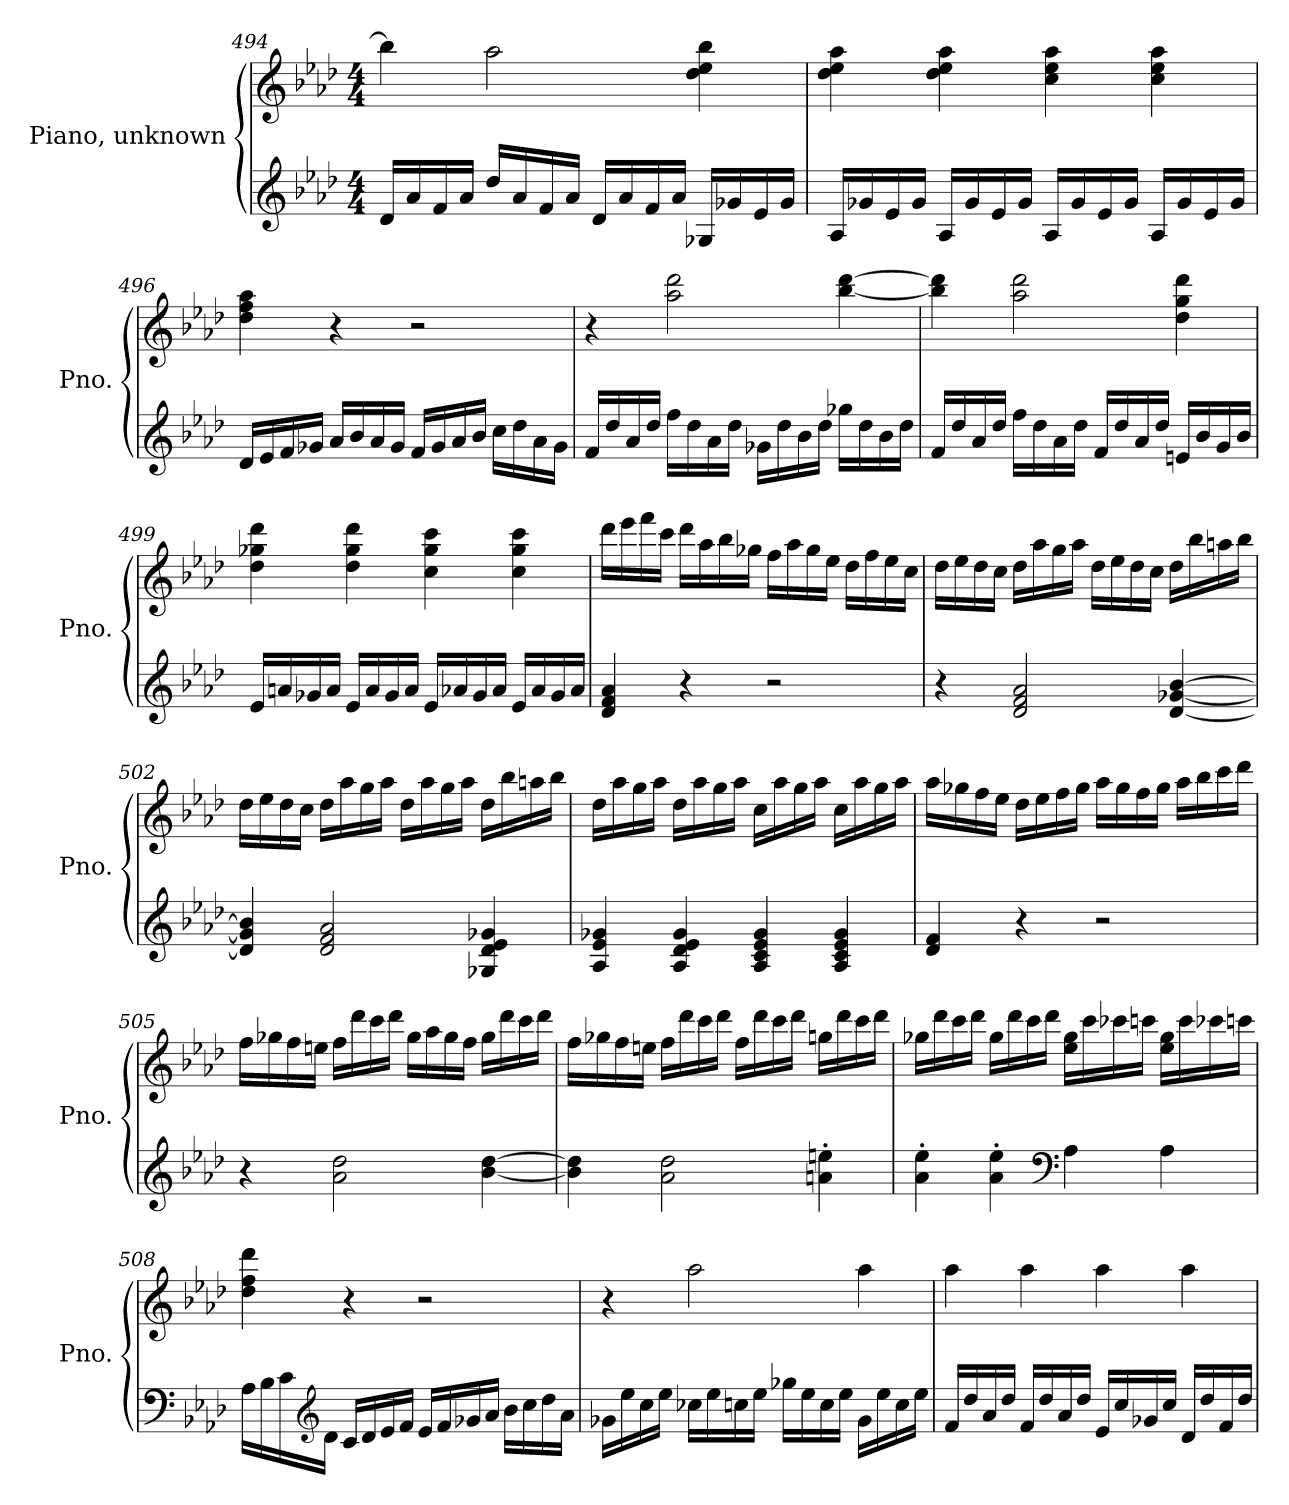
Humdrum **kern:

**kern	**kern
*part1	*part1
*staff2	*staff1
*I"Piano, unknown	*
*I'Pno.	*
*clefG2	*clefG2
*k[b-e-a-d-]	*k[b-e-a-d-]
*M4/4	*M4/4
=494	=494
16d-/LL	4bb-\]
16a-/	.
16f/	.
16a-/JJ	.
16dd-/LL	2aa-\
16a-/	.
16f/	.
16a-/JJ	.
16d-/LL	.
16a-/	.
16f/	.
16a-/JJ	.
16G-X/LL	4dd-\ 4ee-\ 4bb-\
16g-X/	.
16e-/	.
16g-/JJ	.
!!LO:LB:g=z
=495	=495
16A-/LL	4dd-\ 4ee-\ 4aa-\
16g-X/	.
16e-/	.
16g-/JJ	.
16A-/LL	4dd-\ 4ee-\ 4aa-\
16g-/	.
16e-/	.
16g-/JJ	.
16A-/LL	4cc\ 4ee-\ 4aa-\
16g-/	.
16e-/	.
16g-/JJ	.
16A-/LL	4cc\ 4ee-\ 4aa-\
16g-/	.
16e-/	.
16g-/JJ	.
=496	=496
16d-/LL	4dd-\ 4ff\ 4aa-\
16e-/	.
16f/	.
16g-X/JJ	.
16a-/LL	4r
16b-/	.
16a-/	.
16g-/JJ	.
16f/LL	2r
16g-/	.
16a-/	.
16b-/JJ	.
16cc\LL	.
16dd-\	.
16a-\	.
16g-\JJ	.
!!LO:LB:g=z
=497	=497
16f/LL	4r
16dd-/	.
16a-/	.
16dd-/JJ	.
16ff\LL	2aa-\ 2ddd-\
16dd-\	.
16a-\	.
16dd-\JJ	.
16g-X\LL	.
16dd-\	.
16b-\	.
16dd-\JJ	.
16gg-X\LL	[4bb-\ [4ddd-\
16dd-\	.
16b-\	.
16dd-\JJ	.
=498	=498
16f/LL	4bb-\] 4ddd-\]
16dd-/	.
16a-/	.
16dd-/JJ	.
16ff\LL	2aa-\ 2ddd-\
16dd-\	.
16a-\	.
16dd-\JJ	.
16f/LL	.
16dd-/	.
16a-/	.
16dd-/JJ	.
16en/LL	4dd-\ 4gg\ 4ddd-\
16b-/	.
16g/	.
16b-/JJ	.
!!LO:LB:g=z
=499	=499
16e-/LL	4dd-\ 4gg-X\ 4ddd-\
16an/	.
16g-X/	.
16a/JJ	.
16e-/LL	4dd-\ 4gg-\ 4ddd-\
16a/	.
16g-/	.
16a/JJ	.
16e-/LL	4cc\ 4gg-\ 4ccc\
16a-X/	.
16g-/	.
16a-/JJ	.
16e-/LL	4cc\ 4gg-\ 4ccc\
16a-/	.
16g-/	.
16a-/JJ	.
=500	=500
4d-/ 4f/ 4a-/	16ddd-\LL
.	16eee-\
.	16fff\
.	16ccc\JJ
4r	16ddd-\LL
.	16aa-\
.	16bb-\
.	16gg-X\JJ
2r	16ff\LL
.	16aa-\
.	16gg-\
.	16ee-\JJ
.	16dd-\LL
.	16ff\
.	16ee-\
.	16cc\JJ
!!LO:PB:g=z
=501	=501
4r	16dd-\LL
.	16ee-\
.	16dd-\
.	16cc\JJ
2d-/ 2f/ 2a-/	16dd-\LL
.	16aa-\
.	16gg\
.	16aa-\JJ
.	16dd-\LL
.	16ee-\
.	16dd-\
.	16cc\JJ
[4d-/ [4g-X/ [4b-/	16dd-\LL
.	16bb-\
.	16aan\
.	16bb-\JJ
=502	=502
4d-/] 4g-/] 4b-/]	16dd-\LL
.	16ee-\
.	16dd-\
.	16cc\JJ
2d-/ 2f/ 2a-/	16dd-\LL
.	16aa-\
.	16gg\
.	16aa-\JJ
.	16dd-\LL
.	16aa-\
.	16gg\
.	16aa-\JJ
4G-X/ 4d-/ 4e-/ 4g-X/	16dd-\LL
.	16bb-\
.	16aan\
.	16bb-\JJ
!!LO:LB:g=z
=503	=503
4A-/ 4e-/ 4g-X/	16dd-\LL
.	16aa-\
.	16gg\
.	16aa-\JJ
4A-/ 4d-/ 4e-/ 4g-/	16dd-\LL
.	16aa-\
.	16gg\
.	16aa-\JJ
4A-/ 4c/ 4e-/ 4g-/	16cc\LL
.	16aa-\
.	16gg\
.	16aa-\JJ
4A-/ 4c/ 4e-/ 4g-/	16cc\LL
.	16aa-\
.	16gg\
.	16aa-\JJ
=504	=504
4d-/ 4f/	16aa-\LL
.	16gg-X\
.	16ff\
.	16ee-\JJ
4r	16dd-\LL
.	16ee-\
.	16ff\
.	16gg-\JJ
2r	16aa-\LL
.	16gg-\
.	16ff\
.	16gg-\JJ
.	16aa-\LL
.	16bb-\
.	16ccc\
.	16ddd-\JJ
!!LO:LB:g=z
=505	=505
4r	16ff\LL
.	16gg-X\
.	16ff\
.	16een\JJ
2a-\ 2dd-\	16ff\LL
.	16ddd-\
.	16ccc\
.	16ddd-\JJ
.	16gg-\LL
.	16aa-\
.	16gg-\
.	16ff\JJ
[4b-\ [4dd-\	16gg-\LL
.	16ddd-\
.	16ccc\
.	16ddd-\JJ
=506	=506
4b-\] 4dd-\]	16ff\LL
.	16gg-X\
.	16ff\
.	16een\JJ
2a-\ 2dd-\	16ff\LL
.	16ddd-\
.	16ccc\
.	16ddd-\JJ
.	16ff\LL
.	16ddd-\
.	16ccc\
.	16ddd-\JJ
4an\' 4een\'	16ggn\LL
.	16ddd-\
.	16ccc\
.	16ddd-\JJ
!!LO:LB:g=z
=507	=507
4a-\' 4ee-\'	16gg-X\LL
.	16ddd-\
.	16ccc\
.	16ddd-\JJ
4a-\' 4ee-\'	16gg-\LL
.	16ddd-\
.	16ccc\
.	16ddd-\JJ
*clefF4	*
4A-\	16ee-\ 16gg-\LL
.	16ccc\
.	16ccc-X\
.	16cccn\JJ
4A-\	16ee-\ 16gg-\LL
.	16ccc\
.	16ccc-X\
.	16cccn\JJ
=508	=508
16A-\LL	4dd-\ 4ff\ 4ddd-\
16B-\	.
16c\	.
*clefG2	*
16d-\JJ	.
16c/LL	4r
16d-/	.
16e-/	.
16f/JJ	.
16e-/LL	2r
16f/	.
16g-X/	.
16a-/JJ	.
16b-\LL	.
16cc\	.
16dd-\	.
16a-\JJ	.
!!LO:LB:g=z
=509	=509
16g-X\LL	4r
16ee-\	.
16cc\	.
16ee-\JJ	.
16cc-X\LL	2aa-\
16ee-\	.
16ccn\	.
16ee-\JJ	.
16gg-X\LL	.
16ee-\	.
16cc\	.
16ee-\JJ	.
16g-\LL	4aa-\
16ee-\	.
16cc\	.
16ee-\JJ	.
=510	=510
16f/LL	4aa-\
16dd-/	.
16a-/	.
16dd-/JJ	.
16f/LL	4aa-\
16dd-/	.
16a-/	.
16dd-/JJ	.
16e-/LL	4aa-\
16cc/	.
16g-X/	.
16cc/JJ	.
16d-/LL	4aa-\
16dd-/	.
16f/	.
16dd-/JJ	.
=	=
*-	*-
